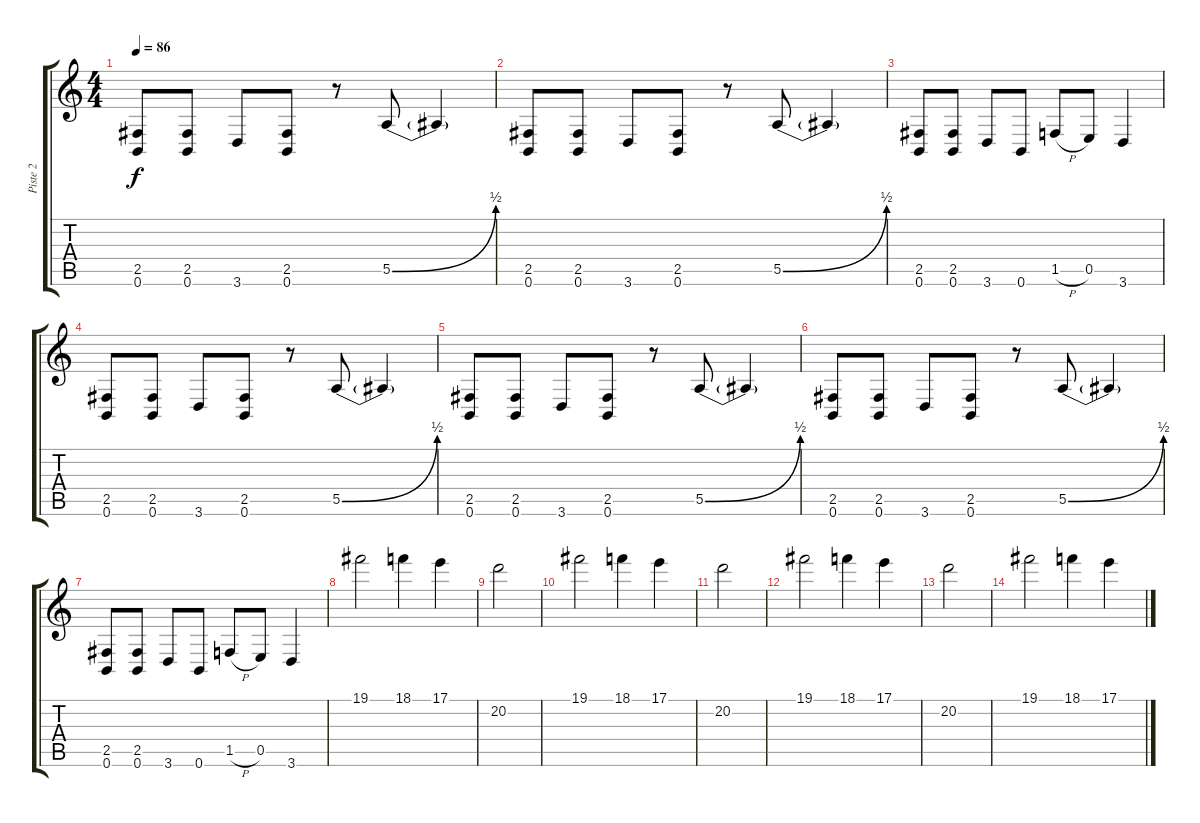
\track ("Piste 2" "Piste 2") {instrument overdrivenguitar}
\staff {score tabs}
\tuning (B3 Gb3 D3 A2 E2 B1) {hide}
\ts (4 4)
\tempo 86
\clef g2
\ks c
(2.5 0.6).8{dy f} (2.5 0.6).8 3.6.8 (2.5 0.6).8 r.8 5.5{be (bend 0 0 60 2)}.8 5.5{t}.4 |
(2.5 0.6).8 (2.5 0.6).8 3.6.8 (2.5 0.6).8 r.8 5.5{be (bend 0 0 60 2)}.8 5.5{t}.4 |
(2.5 0.6).8 (2.5 0.6).8 3.6.8 0.6.8 1.5{h}.8 0.5.8 3.6.4 |
(2.5 0.6).8 (2.5 0.6).8 3.6.8 (2.5 0.6).8 r.8 5.5{be (bend 0 0 60 2)}.8 5.5{t}.4 |
(2.5 0.6).8 (2.5 0.6).8 3.6.8 (2.5 0.6).8 r.8 5.5{be (bend 0 0 60 2)}.8 5.5{t}.4 |
(2.5 0.6).8 (2.5 0.6).8 3.6.8 (2.5 0.6).8 r.8 5.5{be (bend 0 0 60 2)}.8 5.5{t}.4 |
(2.5 0.6).8 (2.5 0.6).8 3.6.8 0.6.8 1.5{h}.8 0.5.8 3.6.4 |
19.1.2{volume 16 balance 8 instrument overdrivenguitar} 18.1.4 17.1.4 |
20.2.2 |
19.1.2 18.1.4 17.1.4 |
20.2.2 |
19.1.2 18.1.4 17.1.4 |
20.2.2 |
19.1.2 18.1.4 17.1.4
